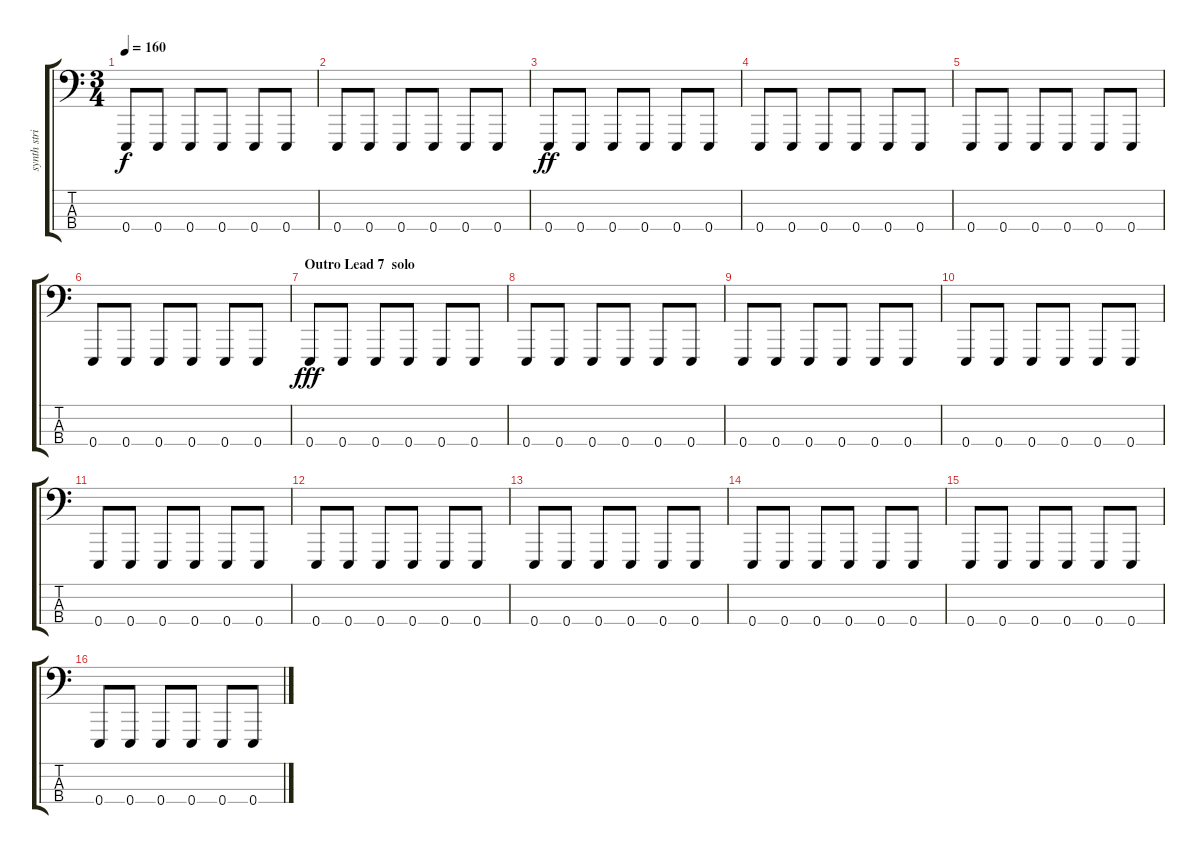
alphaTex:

\track ("synth string" "synth stri") {instrument synthstrings1}
\staff {score tabs}
\tuning (G2 D2 A1 E1) {hide}
\ts (3 4)
\tempo 160
\clef f4
\ks c
0.4.8{dy f} 0.4.8 0.4.8 0.4.8 0.4.8 0.4.8 |
0.4.8 0.4.8 0.4.8 0.4.8 0.4.8 0.4.8 |
0.4.8{dy ff} 0.4.8 0.4.8 0.4.8 0.4.8 0.4.8 |
0.4.8 0.4.8 0.4.8 0.4.8 0.4.8 0.4.8 |
0.4.8 0.4.8 0.4.8 0.4.8 0.4.8 0.4.8 |
0.4.8 0.4.8 0.4.8 0.4.8 0.4.8 0.4.8 |
\section ("" "Outro Lead 7  solo")
0.4.8{dy fff} 0.4.8 0.4.8 0.4.8 0.4.8 0.4.8 |
0.4.8 0.4.8 0.4.8 0.4.8 0.4.8 0.4.8 |
0.4.8 0.4.8 0.4.8 0.4.8 0.4.8 0.4.8 |
0.4.8 0.4.8 0.4.8 0.4.8 0.4.8 0.4.8 |
0.4.8 0.4.8 0.4.8 0.4.8 0.4.8 0.4.8 |
0.4.8 0.4.8 0.4.8 0.4.8 0.4.8 0.4.8 |
0.4.8 0.4.8 0.4.8 0.4.8 0.4.8 0.4.8 |
0.4.8 0.4.8 0.4.8 0.4.8 0.4.8 0.4.8 |
0.4.8 0.4.8 0.4.8 0.4.8 0.4.8 0.4.8 |
0.4.8 0.4.8 0.4.8 0.4.8 0.4.8 0.4.8
